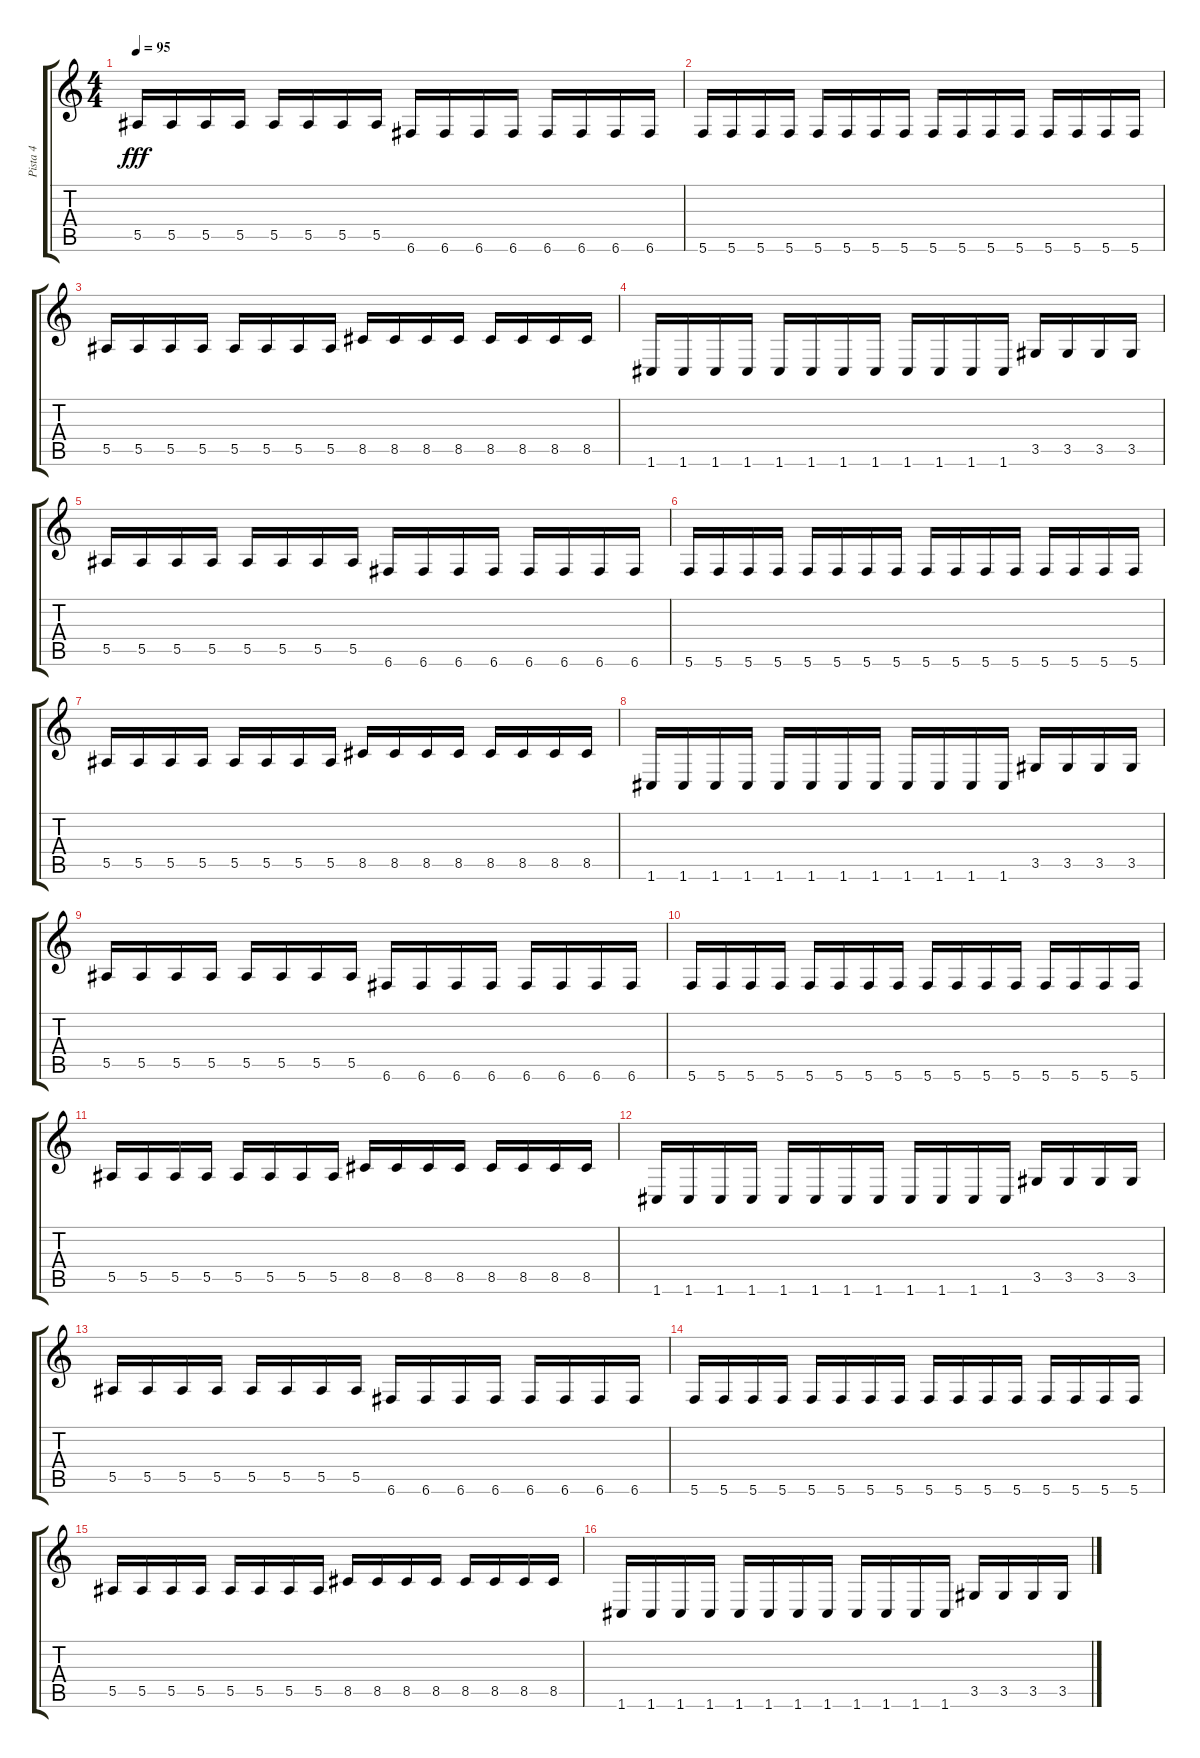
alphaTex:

\track ("Pista 4" "Pista 4") {instrument electricbassfinger}
\staff {score tabs}
\tuning (C4 G3 Eb3 Bb2 F2 C2) {hide}
\ts (4 4)
\tempo 95
\clef g2
\ks c
5.5.16{dy fff} 5.5.16 5.5.16 5.5.16 5.5.16 5.5.16 5.5.16 5.5.16 6.6.16 6.6.16 6.6.16 6.6.16 6.6.16 6.6.16 6.6.16 6.6.16 |
5.6.16 5.6.16 5.6.16 5.6.16 5.6.16 5.6.16 5.6.16 5.6.16 5.6.16 5.6.16 5.6.16 5.6.16 5.6.16 5.6.16 5.6.16 5.6.16 |
5.5.16 5.5.16 5.5.16 5.5.16 5.5.16 5.5.16 5.5.16 5.5.16 8.5.16 8.5.16 8.5.16 8.5.16 8.5.16 8.5.16 8.5.16 8.5.16 |
1.6.16 1.6.16 1.6.16 1.6.16 1.6.16 1.6.16 1.6.16 1.6.16 1.6.16 1.6.16 1.6.16 1.6.16 3.5.16 3.5.16 3.5.16 3.5.16 |
5.5.16 5.5.16 5.5.16 5.5.16 5.5.16 5.5.16 5.5.16 5.5.16 6.6.16 6.6.16 6.6.16 6.6.16 6.6.16 6.6.16 6.6.16 6.6.16 |
5.6.16 5.6.16 5.6.16 5.6.16 5.6.16 5.6.16 5.6.16 5.6.16 5.6.16 5.6.16 5.6.16 5.6.16 5.6.16 5.6.16 5.6.16 5.6.16 |
5.5.16 5.5.16 5.5.16 5.5.16 5.5.16 5.5.16 5.5.16 5.5.16 8.5.16 8.5.16 8.5.16 8.5.16 8.5.16 8.5.16 8.5.16 8.5.16 |
1.6.16 1.6.16 1.6.16 1.6.16 1.6.16 1.6.16 1.6.16 1.6.16 1.6.16 1.6.16 1.6.16 1.6.16 3.5.16 3.5.16 3.5.16 3.5.16 |
5.5.16 5.5.16 5.5.16 5.5.16 5.5.16 5.5.16 5.5.16 5.5.16 6.6.16 6.6.16 6.6.16 6.6.16 6.6.16 6.6.16 6.6.16 6.6.16 |
5.6.16 5.6.16 5.6.16 5.6.16 5.6.16 5.6.16 5.6.16 5.6.16 5.6.16 5.6.16 5.6.16 5.6.16 5.6.16 5.6.16 5.6.16 5.6.16 |
5.5.16 5.5.16 5.5.16 5.5.16 5.5.16 5.5.16 5.5.16 5.5.16 8.5.16 8.5.16 8.5.16 8.5.16 8.5.16 8.5.16 8.5.16 8.5.16 |
1.6.16 1.6.16 1.6.16 1.6.16 1.6.16 1.6.16 1.6.16 1.6.16 1.6.16 1.6.16 1.6.16 1.6.16 3.5.16 3.5.16 3.5.16 3.5.16 |
5.5.16 5.5.16 5.5.16 5.5.16 5.5.16 5.5.16 5.5.16 5.5.16 6.6.16 6.6.16 6.6.16 6.6.16 6.6.16 6.6.16 6.6.16 6.6.16 |
5.6.16 5.6.16 5.6.16 5.6.16 5.6.16 5.6.16 5.6.16 5.6.16 5.6.16 5.6.16 5.6.16 5.6.16 5.6.16 5.6.16 5.6.16 5.6.16 |
5.5.16 5.5.16 5.5.16 5.5.16 5.5.16 5.5.16 5.5.16 5.5.16 8.5.16 8.5.16 8.5.16 8.5.16 8.5.16 8.5.16 8.5.16 8.5.16 |
1.6.16 1.6.16 1.6.16 1.6.16 1.6.16 1.6.16 1.6.16 1.6.16 1.6.16 1.6.16 1.6.16 1.6.16 3.5.16 3.5.16 3.5.16 3.5.16
